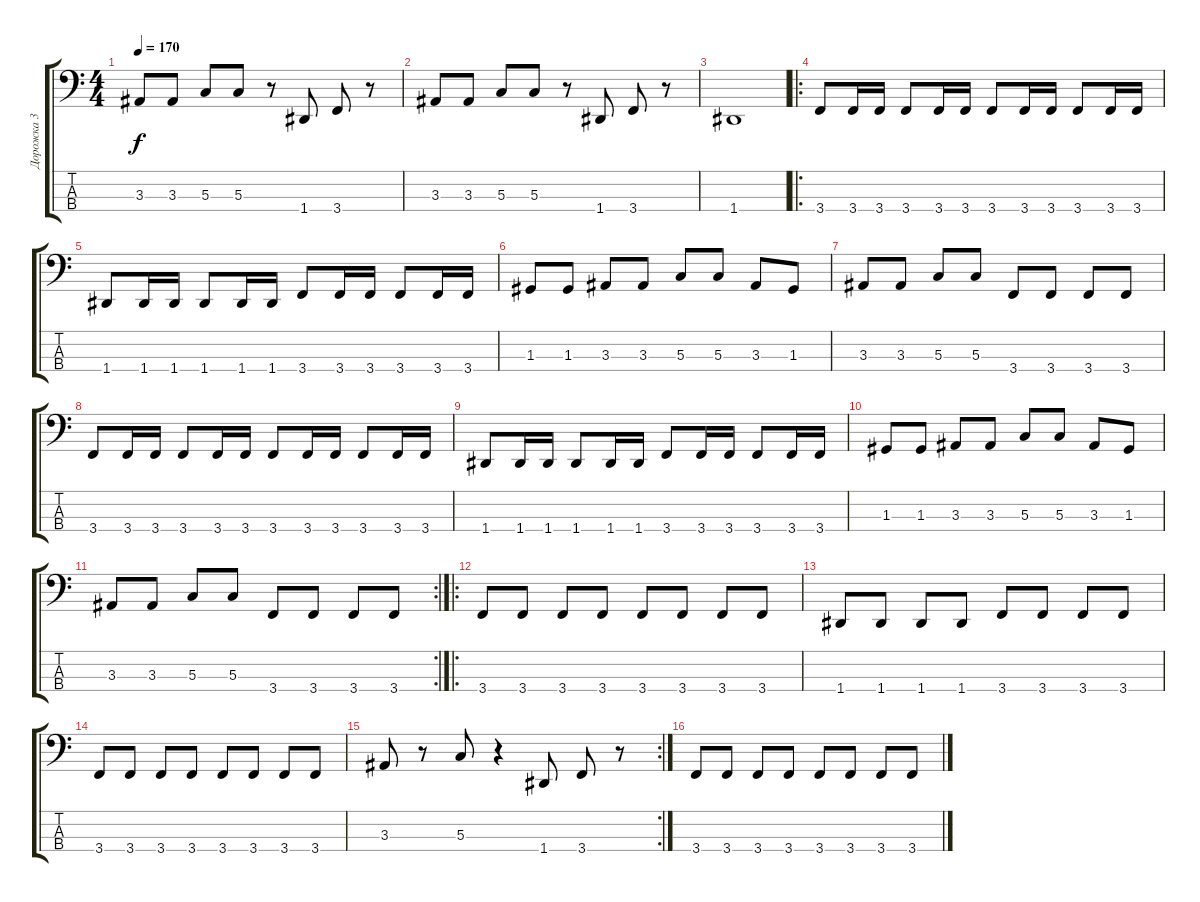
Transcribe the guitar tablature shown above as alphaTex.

\track ("Дорожка 3" "Дорожка 3") {instrument electricbassfinger}
\staff {score tabs}
\tuning (F2 C2 G1 D1) {hide}
\ts (4 4)
\tempo 170
\clef f4
\ks c
3.3.8{dy f} 3.3.8 5.3.8 5.3.8 r.8 1.4.8 3.4.8 r.8 |
3.3.8 3.3.8 5.3.8 5.3.8 r.8 1.4.8 3.4.8 r.8 |
1.4.1 |
\ro
3.4.8 3.4.16 3.4.16 3.4.8 3.4.16 3.4.16 3.4.8 3.4.16 3.4.16 3.4.8 3.4.16 3.4.16 |
1.4.8 1.4.16 1.4.16 1.4.8 1.4.16 1.4.16 3.4.8 3.4.16 3.4.16 3.4.8 3.4.16 3.4.16 |
1.3.8 1.3.8 3.3.8 3.3.8 5.3.8 5.3.8 3.3.8 1.3.8 |
3.3.8 3.3.8 5.3.8 5.3.8 3.4.8 3.4.8 3.4.8 3.4.8 |
3.4.8 3.4.16 3.4.16 3.4.8 3.4.16 3.4.16 3.4.8 3.4.16 3.4.16 3.4.8 3.4.16 3.4.16 |
1.4.8 1.4.16 1.4.16 1.4.8 1.4.16 1.4.16 3.4.8 3.4.16 3.4.16 3.4.8 3.4.16 3.4.16 |
1.3.8 1.3.8 3.3.8 3.3.8 5.3.8 5.3.8 3.3.8 1.3.8 |
\rc 2
3.3.8 3.3.8 5.3.8 5.3.8 3.4.8 3.4.8 3.4.8 3.4.8 |
\ro
3.4.8 3.4.8 3.4.8 3.4.8 3.4.8 3.4.8 3.4.8 3.4.8 |
1.4.8 1.4.8 1.4.8 1.4.8 3.4.8 3.4.8 3.4.8 3.4.8 |
3.4.8 3.4.8 3.4.8 3.4.8 3.4.8 3.4.8 3.4.8 3.4.8 |
\rc 2
3.3.8 r.8 5.3.8 r.4 1.4.8 3.4.8 r.8 |
3.4.8 3.4.8 3.4.8 3.4.8 3.4.8 3.4.8 3.4.8 3.4.8
